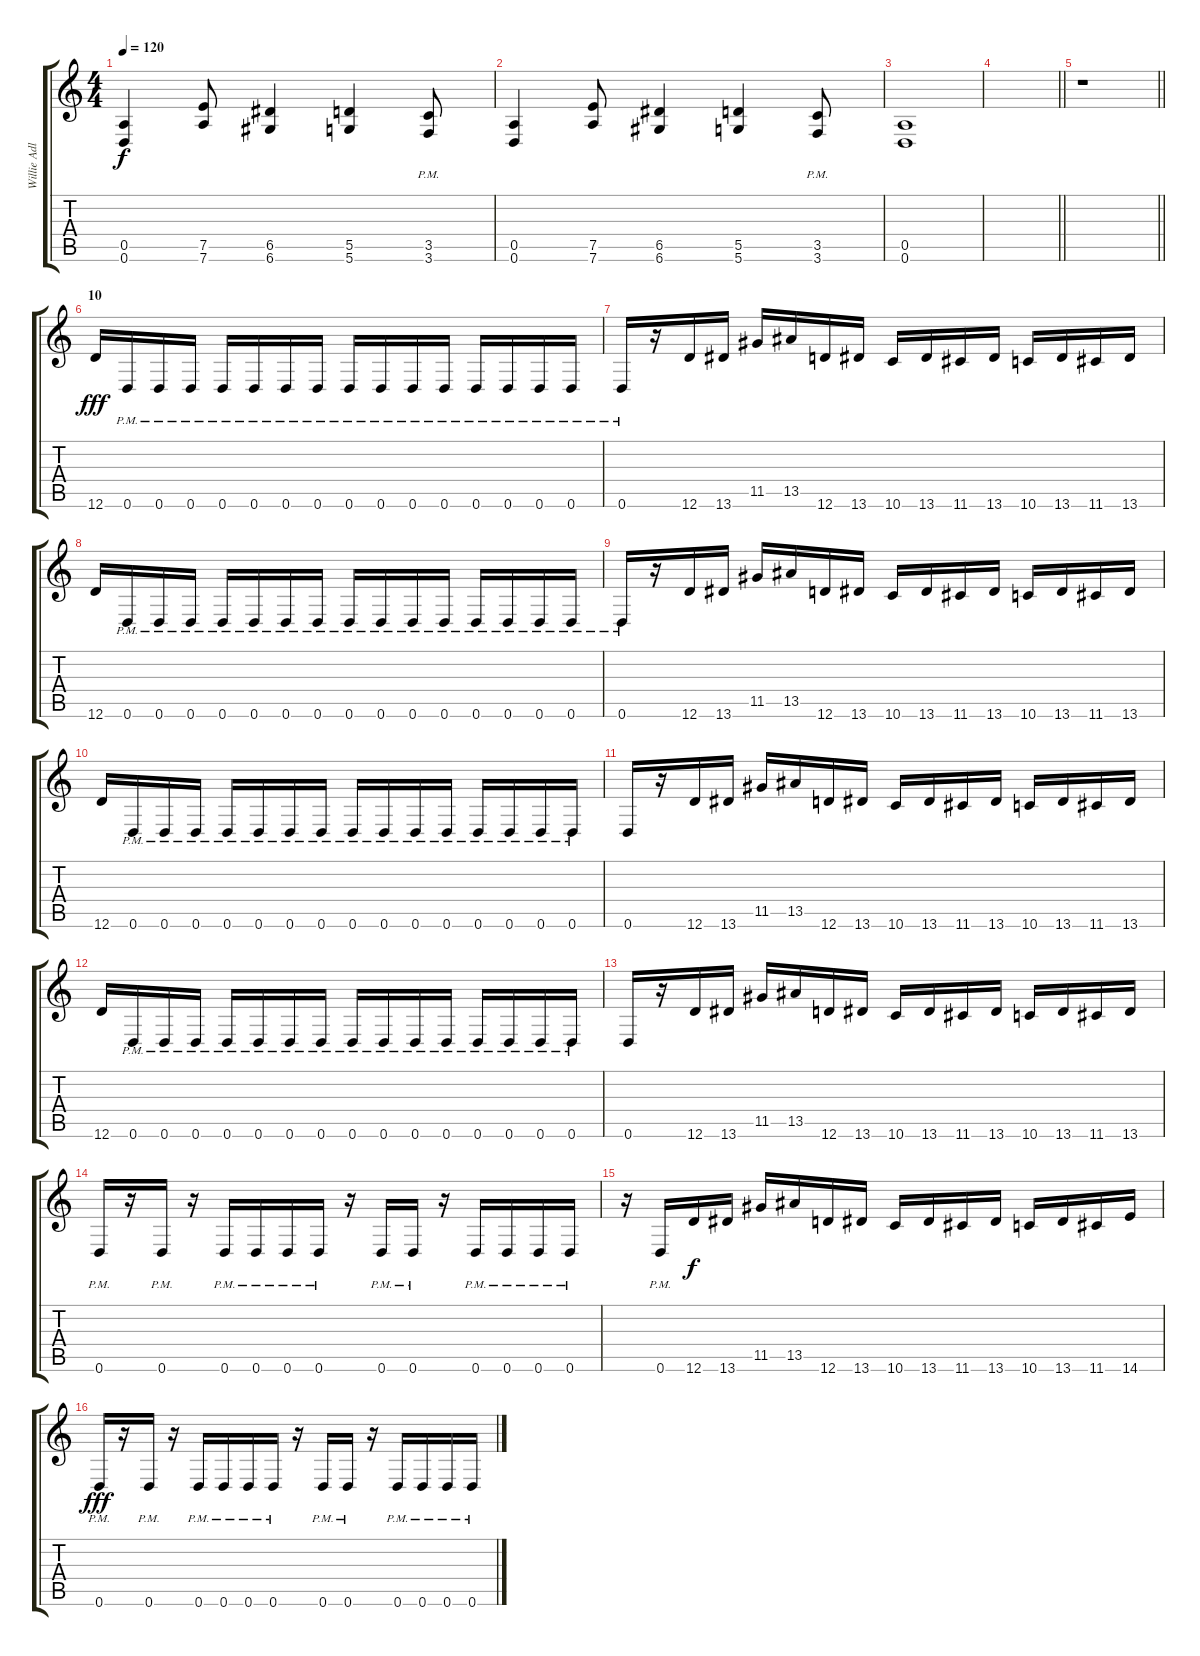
\track ("Willie Adler" "Willie Adl") {instrument distortionguitar}
\staff {score tabs}
\tuning (E4 B3 G3 D3 A2 D2) {hide}
\ts (4 4)
\tempo 120
\clef g2
\ks c
(0.5 0.6).4{dy f} (7.5 7.6).8 (6.5 6.6).4 (5.5 5.6).4 (3.5{pm} 3.6{pm}).8 |
(0.5 0.6).4 (7.5 7.6).8 (6.5 6.6).4 (5.5 5.6).4 (3.5{pm} 3.6{pm}).8 |
(0.5 0.6).1 |
\barLineRight lightlight
|
\barLineRight lightlight
r.1 |
\section ("" "10")
12.6.16{dy fff} 0.6{pm}.16 0.6{pm}.16 0.6{pm}.16 0.6{pm}.16 0.6{pm}.16 0.6{pm}.16 0.6{pm}.16 0.6{pm}.16 0.6{pm}.16 0.6{pm}.16 0.6{pm}.16 0.6{pm}.16 0.6{pm}.16 0.6{pm}.16 0.6{pm}.16 |
0.6{pm}.16 r.16 12.6.16 13.6.16 11.5.16 13.5.16 12.6.16 13.6.16 10.6.16 13.6.16 11.6.16 13.6.16 10.6.16 13.6.16 11.6.16 13.6.16 |
12.6.16 0.6{pm}.16 0.6{pm}.16 0.6{pm}.16 0.6{pm}.16 0.6{pm}.16 0.6{pm}.16 0.6{pm}.16 0.6{pm}.16 0.6{pm}.16 0.6{pm}.16 0.6{pm}.16 0.6{pm}.16 0.6{pm}.16 0.6{pm}.16 0.6{pm}.16 |
0.6{pm}.16 r.16 12.6.16 13.6.16 11.5.16 13.5.16 12.6.16 13.6.16 10.6.16 13.6.16 11.6.16 13.6.16 10.6.16 13.6.16 11.6.16 13.6.16 |
12.6.16 0.6{pm}.16 0.6{pm}.16 0.6{pm}.16 0.6{pm}.16 0.6{pm}.16 0.6{pm}.16 0.6{pm}.16 0.6{pm}.16 0.6{pm}.16 0.6{pm}.16 0.6{pm}.16 0.6{pm}.16 0.6{pm}.16 0.6{pm}.16 0.6{pm}.16 |
0.6.16 r.16 12.6.16 13.6.16 11.5.16 13.5.16 12.6.16 13.6.16 10.6.16 13.6.16 11.6.16 13.6.16 10.6.16 13.6.16 11.6.16 13.6.16 |
12.6.16 0.6{pm}.16 0.6{pm}.16 0.6{pm}.16 0.6{pm}.16 0.6{pm}.16 0.6{pm}.16 0.6{pm}.16 0.6{pm}.16 0.6{pm}.16 0.6{pm}.16 0.6{pm}.16 0.6{pm}.16 0.6{pm}.16 0.6{pm}.16 0.6{pm}.16 |
0.6.16 r.16 12.6.16 13.6.16 11.5.16 13.5.16 12.6.16 13.6.16 10.6.16 13.6.16 11.6.16 13.6.16 10.6.16 13.6.16 11.6.16 13.6.16 |
0.6{pm}.16 r.16 0.6{pm}.16 r.16 0.6{pm}.16 0.6{pm}.16 0.6{pm}.16 0.6{pm}.16 r.16 0.6{pm}.16 0.6{pm}.16 r.16 0.6{pm}.16 0.6{pm}.16 0.6{pm}.16 0.6{pm}.16 |
r.16 0.6{pm}.16 12.6.16{dy f} 13.6.16 11.5.16 13.5.16 12.6.16 13.6.16 10.6.16 13.6.16 11.6.16 13.6.16 10.6.16 13.6.16 11.6.16 14.6.16 |
0.6{pm}.16{dy fff} r.16 0.6{pm}.16 r.16 0.6{pm}.16 0.6{pm}.16 0.6{pm}.16 0.6{pm}.16 r.16 0.6{pm}.16 0.6{pm}.16 r.16 0.6{pm}.16 0.6{pm}.16 0.6{pm}.16 0.6{pm}.16
